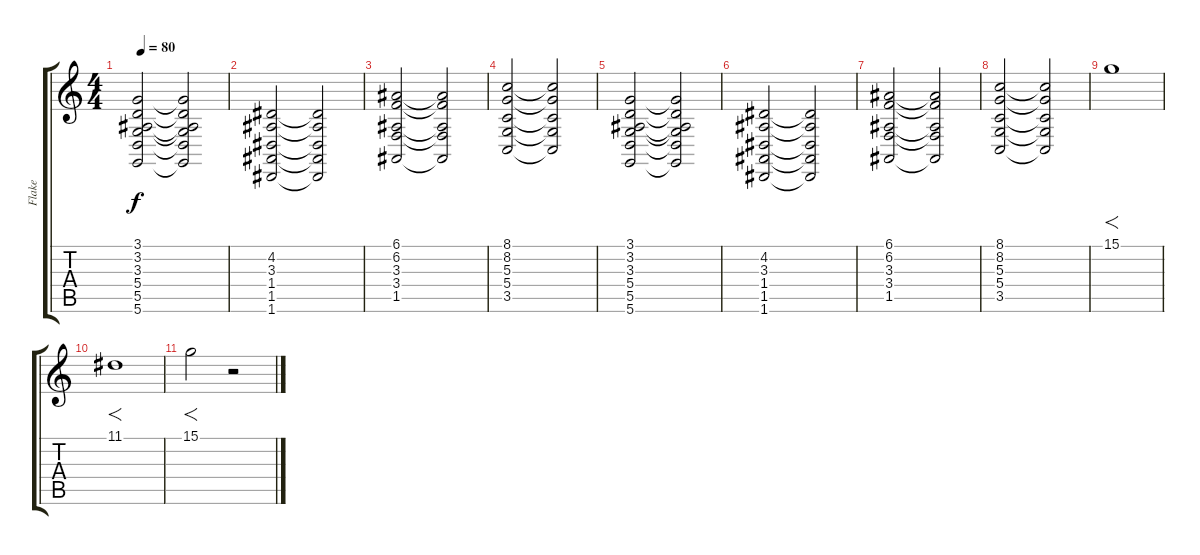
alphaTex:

\track ("Flake" "Flake") {instrument choiraahs}
\staff {score tabs}
\tuning (E4 B3 G3 D3 A2 D2) {hide}
\ts (4 4)
\tempo 80
\clef g2
\ks c
(3.1 3.2 3.3 5.4 5.5 5.6).2{dy f} (3.1{t} 3.2{t} 3.3{t} 5.4{t} 5.5{t} 5.6{t}).2 |
(4.2 3.3 1.4 1.5 1.6).2 (4.2{t} 3.3{t} 1.4{t} 1.5{t} 1.6{t}).2 |
(6.1 6.2 3.3 3.4 1.5).2 (6.1{t} 6.2{t} 3.3{t} 3.4{t} 1.5{t}).2 |
(8.1 8.2 5.3 5.4 3.5).2 (8.1{t} 8.2{t} 5.3{t} 5.4{t} 3.5{t}).2 |
(3.1 3.2 3.3 5.4 5.5 5.6).2 (3.1{t} 3.2{t} 3.3{t} 5.4{t} 5.5{t} 5.6{t}).2 |
(4.2 3.3 1.4 1.5 1.6).2 (4.2{t} 3.3{t} 1.4{t} 1.5{t} 1.6{t}).2 |
(6.1 6.2 3.3 3.4 1.5).2 (6.1{t} 6.2{t} 3.3{t} 3.4{t} 1.5{t}).2 |
(8.1 8.2 5.3 5.4 3.5).2 (8.1{t} 8.2{t} 5.3{t} 5.4{t} 3.5{t}).2 |
15.1.1{f} |
11.1.1{f} |
15.1.2{f} r.2
